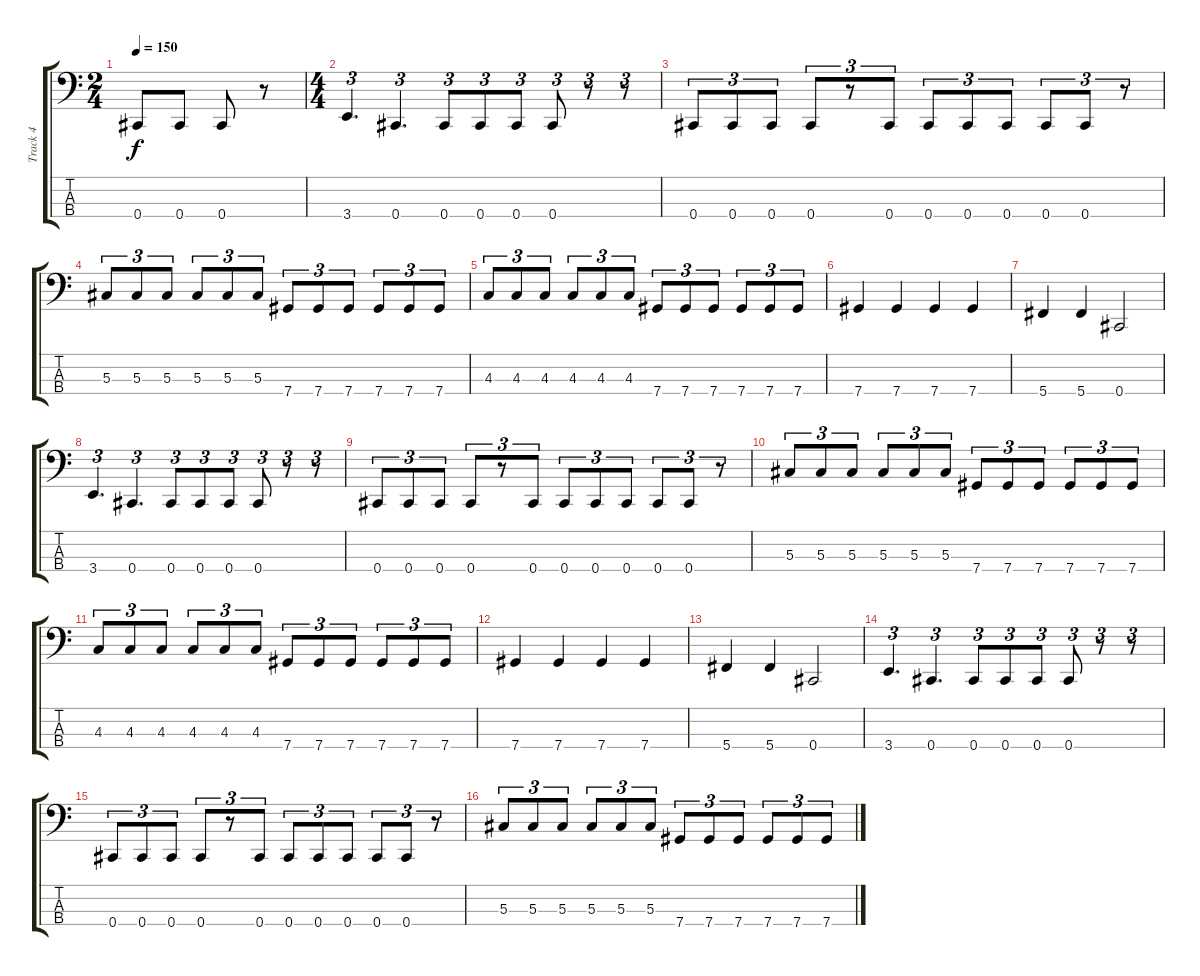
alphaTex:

\track ("Track 4" "Track 4") {instrument electricbasspick bank 36}
\staff {score tabs}
\tuning (Gb2 Db2 Ab1 Db1) {hide}
\ts (2 4)
\tempo 150
\clef f4
\ks c
0.4.8{dy f} 0.4.8 0.4.8 r.8 |
\ts (4 4)
3.4.4{d tu (3 2)} 0.4.4{d tu (3 2)} 0.4.8{tu (3 2)} 0.4.8{tu (3 2)} 0.4.8{tu (3 2)} 0.4.8{tu (3 2)} r.8{tu (3 2)} r.8{tu (3 2)} |
0.4.8{tu (3 2)} 0.4.8{tu (3 2)} 0.4.8{tu (3 2)} 0.4.8{tu (3 2)} r.8{tu (3 2)} 0.4.8{tu (3 2)} 0.4.8{tu (3 2)} 0.4.8{tu (3 2)} 0.4.8{tu (3 2)} 0.4.8{tu (3 2)} 0.4.8{tu (3 2)} r.8{tu (3 2)} |
5.3.8{tu (3 2)} 5.3.8{tu (3 2)} 5.3.8{tu (3 2)} 5.3.8{tu (3 2)} 5.3.8{tu (3 2)} 5.3.8{tu (3 2)} 7.4.8{tu (3 2)} 7.4.8{tu (3 2)} 7.4.8{tu (3 2)} 7.4.8{tu (3 2)} 7.4.8{tu (3 2)} 7.4.8{tu (3 2)} |
4.3.8{tu (3 2)} 4.3.8{tu (3 2)} 4.3.8{tu (3 2)} 4.3.8{tu (3 2)} 4.3.8{tu (3 2)} 4.3.8{tu (3 2)} 7.4.8{tu (3 2)} 7.4.8{tu (3 2)} 7.4.8{tu (3 2)} 7.4.8{tu (3 2)} 7.4.8{tu (3 2)} 7.4.8{tu (3 2)} |
7.4.4 7.4.4 7.4.4 7.4.4 |
5.4.4 5.4.4 0.4.2 |
3.4.4{d tu (3 2)} 0.4.4{d tu (3 2)} 0.4.8{tu (3 2)} 0.4.8{tu (3 2)} 0.4.8{tu (3 2)} 0.4.8{tu (3 2)} r.8{tu (3 2)} r.8{tu (3 2)} |
0.4.8{tu (3 2)} 0.4.8{tu (3 2)} 0.4.8{tu (3 2)} 0.4.8{tu (3 2)} r.8{tu (3 2)} 0.4.8{tu (3 2)} 0.4.8{tu (3 2)} 0.4.8{tu (3 2)} 0.4.8{tu (3 2)} 0.4.8{tu (3 2)} 0.4.8{tu (3 2)} r.8{tu (3 2)} |
5.3.8{tu (3 2)} 5.3.8{tu (3 2)} 5.3.8{tu (3 2)} 5.3.8{tu (3 2)} 5.3.8{tu (3 2)} 5.3.8{tu (3 2)} 7.4.8{tu (3 2)} 7.4.8{tu (3 2)} 7.4.8{tu (3 2)} 7.4.8{tu (3 2)} 7.4.8{tu (3 2)} 7.4.8{tu (3 2)} |
4.3.8{tu (3 2)} 4.3.8{tu (3 2)} 4.3.8{tu (3 2)} 4.3.8{tu (3 2)} 4.3.8{tu (3 2)} 4.3.8{tu (3 2)} 7.4.8{tu (3 2)} 7.4.8{tu (3 2)} 7.4.8{tu (3 2)} 7.4.8{tu (3 2)} 7.4.8{tu (3 2)} 7.4.8{tu (3 2)} |
7.4.4 7.4.4 7.4.4 7.4.4 |
5.4.4 5.4.4 0.4.2 |
3.4.4{d tu (3 2)} 0.4.4{d tu (3 2)} 0.4.8{tu (3 2)} 0.4.8{tu (3 2)} 0.4.8{tu (3 2)} 0.4.8{tu (3 2)} r.8{tu (3 2)} r.8{tu (3 2)} |
0.4.8{tu (3 2)} 0.4.8{tu (3 2)} 0.4.8{tu (3 2)} 0.4.8{tu (3 2)} r.8{tu (3 2)} 0.4.8{tu (3 2)} 0.4.8{tu (3 2)} 0.4.8{tu (3 2)} 0.4.8{tu (3 2)} 0.4.8{tu (3 2)} 0.4.8{tu (3 2)} r.8{tu (3 2)} |
5.3.8{tu (3 2)} 5.3.8{tu (3 2)} 5.3.8{tu (3 2)} 5.3.8{tu (3 2)} 5.3.8{tu (3 2)} 5.3.8{tu (3 2)} 7.4.8{tu (3 2)} 7.4.8{tu (3 2)} 7.4.8{tu (3 2)} 7.4.8{tu (3 2)} 7.4.8{tu (3 2)} 7.4.8{tu (3 2)}
